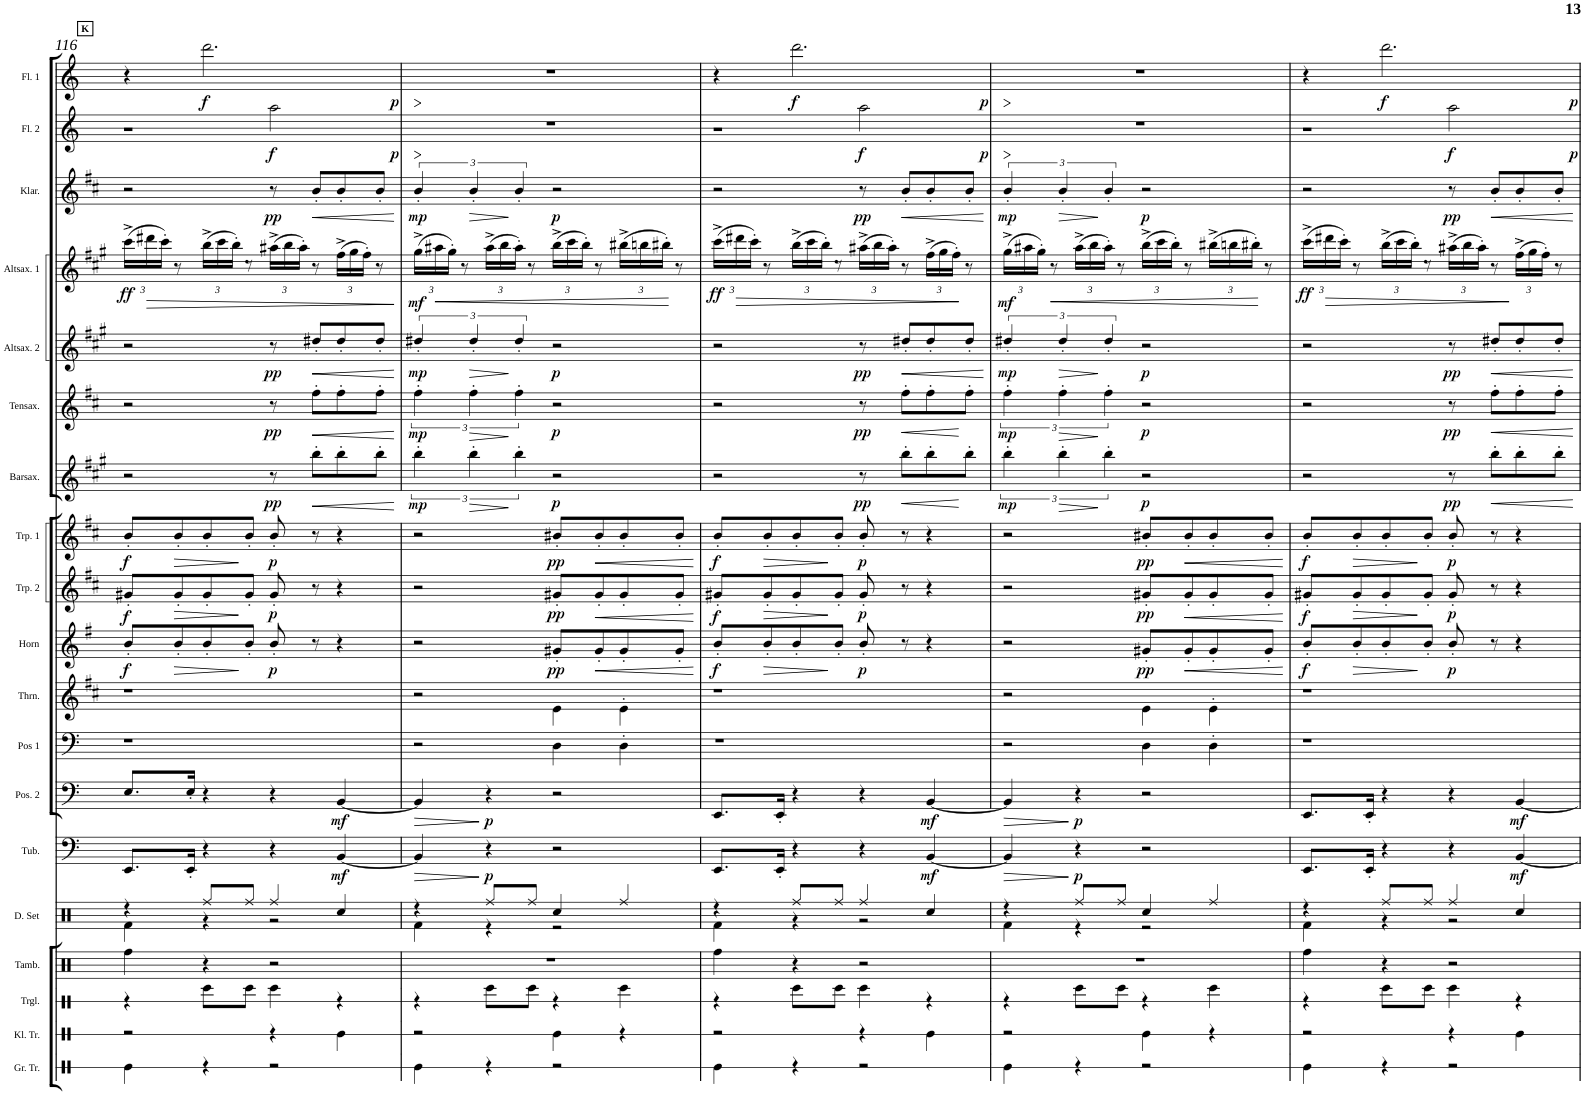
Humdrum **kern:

**kern	**kern	**kern	**kern	**kern	**dynam	**kern	**dynam	**kern	**kern	**kern	**dynam	**kern	**dynam	**kern	**dynam	**kern	**dynam	**kern	**dynam	**kern	**dynam	**kern	**dynam	**kern	**dynam	**kern	**dynam	**kern	**dynam
*part18	*part17	*part16	*part15	*part14	*part14	*part13	*part13	*part12	*part11	*part10	*part10	*part9	*part9	*part8	*part8	*part7	*part7	*part6	*part6	*part5	*part5	*part4	*part4	*part3	*part3	*part2	*part2	*part1	*part1
*staff18	*staff17	*staff16	*staff15	*staff14	*staff14	*staff13	*staff13	*staff12	*staff11	*staff10	*staff10	*staff9	*staff9	*staff8	*staff8	*staff7	*staff7	*staff6	*staff6	*staff5	*staff5	*staff4	*staff4	*staff3	*staff3	*staff2	*staff2	*staff1	*staff1
*I"Große Trommel	*I"Triangel	*I"Tambourine	*I"Drumset	*I"Tuba	*	*I"Posaune 2	*	*I"Posaune 1	*I"Tenorhorn	*I"Horn	*	*I"Trompete 2	*	*I"Trompete 1	*	*I"Baritonsaxophon	*	*I"Tenorsaxophon	*	*I"Altsaxophon 2	*	*I"Altsaxophon 1	*	*I"Klarinette	*	*I"Flöte 2	*	*I"Flöte 1	*
*I'Gr. Tr.	*I'Trgl.	*I'Tamb.	*I'D. Set	*I'Tub.	*	*I'Pos. 2	*	*I'Pos 1	*I'Thrn.	*I'Horn	*	*I'Trp. 2	*	*I'Trp. 1	*	*I'Barsax.	*	*I'Tensax.	*	*I'Altsax. 2	*	*I'Altsax. 1	*	*I'Klar.	*	*I'Fl. 2	*	*I'Fl. 1	*
!!LO:PB:g=z
*clefX	*clefX	*clefX	*clefX	*clefF4	*	*clefF4	*	*clefF4	*clefG2	*clefG2	*	*clefG2	*	*clefG2	*	*clefG2	*	*clefG2	*	*clefG2	*	*clefG2	*	*clefG2	*	*clefG2	*	*clefG2	*
*	*	*	*	*	*	*	*	*	*Trd8c14	*Trd4c7	*	*Trd1c2	*	*Trd1c2	*	*Trd12c21	*	*Trd8c14	*	*Trd5c9	*	*Trd5c9	*	*Trd1c2	*	*	*	*	*
*k[]	*k[]	*k[]	*k[]	*k[]	*	*k[]	*	*k[]	*k[f#c#]	*k[f#]	*	*k[f#c#]	*	*k[f#c#]	*	*k[f#c#g#]	*	*k[f#c#]	*	*k[f#c#g#]	*	*k[f#c#g#]	*	*k[f#c#]	*	*k[]	*	*k[]	*
*M4/4	*M4/4	*M4/4	*M4/4	*M4/4	*	*M4/4	*	*M4/4	*M4/4	*M4/4	*	*M4/4	*	*M4/4	*	*M4/4	*	*M4/4	*	*M4/4	*	*M4/4	*	*M4/4	*	*M4/4	*	*M4/4	*
!!LO:REH:place=s1:a:B:cj:t=K
=116	=116	=116	=116	=116	=116	=116	=116	=116	=116	=116	=116	=116	=116	=116	=116	=116	=116	=116	=116	=116	=116	=116	=116	=116	=116	=116	=116	=116	=116
*	*	*	*^	*	*	*	*	*	*	*	*	*	*	*	*	*	*	*	*	*	*	*	*	*	*	*	*	*	*
*	*	*	*	*	*	*	*	*	*	*	*	*	*	*	*	*	*	*	*	*	*	*	*Xbrackettup	*	*	*	*	*	*	*
!	!	!	!	!	!	!	!	!	!	!	!	!LO:DY:b	!	!LO:DY:b	!	!LO:DY:b	!	!	!	!	!	!	!	!LO:DY:b	!	!	!	!	!	!
4Re\	4r	4Rff\	4r	4Rf\	8.EE/L	.	8.E/L	.	1r	1r	8b'</L	f	8g#X'</L	f	8b'</L	f	2r	.	2r	.	2r	.	(>24ccc#^>\LL	ff	2r	.	2ra	.	4r	.
!	!	!	!	!	!	!	!	!	!	!	!	!	!	!	!	!	!	!	!	!	!	!	!	!LO:HP:b	!	!	!	!	!	!
.	.	.	.	.	.	.	.	.	.	.	.	.	.	.	.	.	.	.	.	.	.	.	24ddd#X\	>	.	.	.	.	.	.
.	.	.	.	.	.	.	.	.	.	.	.	.	.	.	.	.	.	.	.	.	.	.	24ccc#'>\JJ)	.	.	.	.	.	.	.
!	!	!	!	!	!	!	!	!	!	!	!	!LO:HP:b	!	!LO:HP:b	!	!LO:HP:b	!	!	!	!	!	!	!	!	!	!	!	!	!	!
.	.	.	.	.	.	.	.	.	.	.	8b'</	>	8g#'</	>	8b'</	>	.	.	.	.	.	.	8r	.	.	.	.	.	.	.
.	.	.	.	.	16EE'</Jk	.	16E'</Jk	.	.	.	.	.	.	.	.	.	.	.	.	.	.	.	.	.	.	.	.	.	.	.
!	!	!	!	!	!	!	!	!	!	!	!	!	!	!	!	!	!	!	!	!	!	!	!	!	!	!	!	!	!	!LO:DY:b
4r	8R\L	4r	8Rff/L	4r	4r	.	4r	.	.	.	8b'</	.	8g#'</	.	8b'</	.	.	.	.	.	.	.	(>24bb^>\LL	.	.	.	.	.	2.ddd\	f
.	.	.	.	.	.	.	.	.	.	.	.	.	.	.	.	.	.	.	.	.	.	.	24ccc#\	.	.	.	.	.	.	.
.	.	.	.	.	.	.	.	.	.	.	.	.	.	.	.	.	.	.	.	.	.	.	24bb'>\JJ)	.	.	.	.	.	.	.
.	8R\J	.	8Rff/J	.	.	.	.	.	.	.	8b'</J	.	8g#'</J	.	8b'</J	.	.	.	.	.	.	.	8rcc	.	.	.	.	.	.	.
!	!	!	!	!	!	!	!	!	!	!	!	!LO:DY:b	!	!LO:DY:b	!	!LO:DY:b	!	!LO:DY:b	!	!LO:DY:b	!	!LO:DY:b	!	!	!	!LO:DY:b	!	!LO:DY:b	!	!
2r	4R\	2r	4Rff/	2r	4r	.	4r	.	.	.	8b'</	p	8g#'</	p	8b'</	p	8r	pp	8r	pp	8r	pp	(>24aa#X^>\LL	.	8r	pp	2aa\	f	.	.
.	.	.	.	.	.	.	.	.	.	.	.	.	.	.	.	.	.	.	.	.	.	.	24bb\	.	.	.	.	.	.	.
.	.	.	.	.	.	.	.	.	.	.	.	.	.	.	.	.	.	.	.	.	.	.	24aa#'>\JJ)	.	.	.	.	.	.	.
!	!	!	!	!	!	!	!	!	!	!	!	!	!	!	!	!	!	!LO:HP:b	!	!LO:HP:b	!	!LO:HP:b	!	!	!	!LO:HP:b	!	!	!	!
.	.	.	.	.	.	.	.	.	.	.	8r	.	8r	.	8r	.	8bb'>\L	<	8ff#'>\L	<	8dd#X'</L	<	8r	.	8b'</L	<	.	.	.	.
!	!	!	!	!	!	!LO:DY:b	!	!LO:DY:b	!	!	!	!	!	!	!	!	!	!	!	!	!	!	!	!	!	!	!	!	!	!
.	4r	.	4Rcc/	.	[4BB/	mf	[4BB/	mf	.	.	4r	.	4r	.	4r	.	8bb'>\	.	8ff#'>\	.	8dd#'</	.	(>24ff#^>\LL	.	8b'</	.	.	.	.	.
.	.	.	.	.	.	.	.	.	.	.	.	.	.	.	.	.	.	.	.	.	.	.	24gg#\	.	.	.	.	.	.	.
.	.	.	.	.	.	.	.	.	.	.	.	.	.	.	.	.	.	.	.	.	.	.	24ff#'>\JJ)	.	.	.	.	.	.	.
.	.	.	.	.	.	.	.	.	.	.	.	.	.	.	.	.	8bb'>\J	.	8ff#'>\J	.	8dd#'</J	.	8r	.	8b'</J	.	.	.	.	.
=117	=117	=117	=117	=117	=117	=117	=117	=117	=117	=117	=117	=117	=117	=117	=117	=117	=117	=117	=117	=117	=117	=117	=117	=117	=117	=117	=117	=117	=117	=117
!	!	!	!	!	!	!LO:HP:b	!	!LO:HP:b	!	!	!	!	!	!	!	!	!	!LO:DY:b	!	!LO:DY:b	!	!LO:DY:b	!	!LO:DY:b	!	!LO:DY:b	!	!LO:HP:b	!	!LO:HP:b
4Re\	4r	1r	4r	4Rf\	4BB/]	>	4BB/]	>	2r	2r	2r	.	2r	.	2r	.	6bb'>\	mp	6ff#'>\	mp	6dd#X'</	mp	(>24gg#^>\LL	mf	6b'</	mp	1r	>	1r	>
!	!	!	!	!	!	!	!	!	!	!	!	!	!	!	!	!	!	!	!	!	!	!	!	!LO:HP:b	!	!	!	!	!	!
.	.	.	.	.	.	.	.	.	.	.	.	.	.	.	.	.	.	.	.	.	.	.	24aa#X\	<	.	.	.	.	.	.
.	.	.	.	.	.	.	.	.	.	.	.	.	.	.	.	.	.	.	.	.	.	.	24gg#'>\JJ)	.	.	.	.	.	.	.
.	.	.	.	.	.	.	.	.	.	.	.	.	.	.	.	.	.	.	.	.	.	.	8r	.	.	.	.	.	.	.
!	!	!	!	!	!	!	!	!	!	!	!	!	!	!	!	!	!	!LO:HP:b	!	!LO:HP:b	!	!LO:HP:b	!	!	!	!LO:HP:b	!	!	!	!
.	.	.	.	.	.	.	.	.	.	.	.	.	.	.	.	.	6bb'>\	>	6ff#'>\	>	6dd#'</	>	.	.	6b'</	>	.	.	.	.
!	!	!	!	!	!	!LO:DY:b	!	!LO:DY:b	!	!	!	!	!	!	!	!	!	!	!	!	!	!	!	!	!	!	!	!	!	!
4r	8R\L	.	8Rff/L	4r	4r	p	4r	p	.	.	.	.	.	.	.	.	.	.	.	.	.	.	(>24aa#^>\LL	.	.	.	.	.	.	.
.	.	.	.	.	.	.	.	.	.	.	.	.	.	.	.	.	.	.	.	.	.	.	24bb\	.	.	.	.	.	.	.
.	.	.	.	.	.	.	.	.	.	.	.	.	.	.	.	.	6bb'>\	[	6ff#'>\	[	6dd#'</	[	24aa#'>\JJ)	.	6b'</	[	.	.	.	.
.	8R\J	.	8Rff/J	.	.	.	.	.	.	.	.	.	.	.	.	.	.	.	.	.	.	.	8r	.	.	.	.	.	.	.
!	!	!	!	!	!	!	!	!	!	!	!	!LO:DY:b	!	!LO:DY:b	!	!LO:DY:b	!	!LO:DY:b	!	!LO:DY:b	!	!LO:DY:b	!	!	!	!LO:DY:b	!	!	!	!
2r	4r	.	4Rcc/	2r	2r	.	2r	.	4D\	4e\	8g#X'</L	pp	8g#X'</L	pp	8b#X'</L	pp	2r	p	2r	p	2r	p	(>24bb^>\LL	.	2r	p	.	.	.	.
.	.	.	.	.	.	.	.	.	.	.	.	.	.	.	.	.	.	.	.	.	.	.	24ccc#\	.	.	.	.	.	.	.
.	.	.	.	.	.	.	.	.	.	.	.	.	.	.	.	.	.	.	.	.	.	.	24bb'>\JJ)	.	.	.	.	.	.	.
!	!	!	!	!	!	!	!	!	!	!	!	!LO:HP:b	!	!LO:HP:b	!	!LO:HP:b	!	!	!	!	!	!	!	!	!	!	!	!	!	!
.	.	.	.	.	.	.	.	.	.	.	8g#'</	<	8g#'</	<	8b#'</	<	.	.	.	.	.	.	8r	.	.	.	.	.	.	.
.	4R\	.	4Rff/	.	.	.	.	.	4D'>\	4e'>\	8g#'</	.	8g#'</	.	8b#'</	.	.	.	.	.	.	.	(>24bb#X^>\LL	.	.	.	.	.	.	.
.	.	.	.	.	.	.	.	.	.	.	.	.	.	.	.	.	.	.	.	.	.	.	24bbn\	.	.	.	.	.	.	.
.	.	.	.	.	.	.	.	.	.	.	.	.	.	.	.	.	.	.	.	.	.	.	24bb#X'>\JJ)	.	.	.	.	.	.	.
.	.	.	.	.	.	.	.	.	.	.	8g#'</J	.	8g#'</J	.	8b#'</J	.	.	.	.	.	.	.	8r	]	.	.	.	.	.	.
*	*	*	*v	*v	*	*	*	*	*	*	*	*	*	*	*	*	*	*	*	*	*	*	*	*	*	*	*	*	*	*
.	.	.	.	.	.	.	.	.	.	.	]	.	]	.	]	.	.	.	.	.	.	.	.	.	.	.	.	.	.
=118	=118	=118	=118	=118	=118	=118	=118	=118	=118	=118	=118	=118	=118	=118	=118	=118	=118	=118	=118	=118	=118	=118	=118	=118	=118	=118	=118	=118	=118
*	*	*	*^	*	*	*	*	*	*	*	*	*	*	*	*	*	*	*	*	*	*	*	*	*	*	*	*	*	*
!	!	!	!	!	!	!	!	!	!	!	!	!LO:DY:b	!	!LO:DY:b	!	!LO:DY:b	!	!	!	!	!	!	!	!LO:DY:b	!	!	!	!	!	!
4Re\	4r	4Rff\	4r	4Rf\	8.EE/L	.	8.EE/L	.	1r	1r	8b'</L	f	8g#X'</L	f	8b'</L	f	2r	.	2r	.	2r	.	(>24ccc#^>\LL	ff	2r	.	2ra	.	4r	.
!	!	!	!	!	!	!	!	!	!	!	!	!	!	!	!	!	!	!	!	!	!	!	!	!LO:HP:b	!	!	!	!	!	!
.	.	.	.	.	.	.	.	.	.	.	.	.	.	.	.	.	.	.	.	.	.	.	24ddd#X\	>	.	.	.	.	.	.
.	.	.	.	.	.	.	.	.	.	.	.	.	.	.	.	.	.	.	.	.	.	.	24ccc#'>\JJ)	.	.	.	.	.	.	.
!	!	!	!	!	!	!	!	!	!	!	!	!LO:HP:b	!	!LO:HP:b	!	!LO:HP:b	!	!	!	!	!	!	!	!	!	!	!	!	!	!
.	.	.	.	.	.	.	.	.	.	.	8b'</	>	8g#'</	>	8b'</	>	.	.	.	.	.	.	8r	.	.	.	.	.	.	.
.	.	.	.	.	16EE'</Jk	.	16EE'</Jk	.	.	.	.	.	.	.	.	.	.	.	.	.	.	.	.	.	.	.	.	.	.	.
!	!	!	!	!	!	!	!	!	!	!	!	!	!	!	!	!	!	!	!	!	!	!	!	!	!	!	!	!	!	!LO:DY:b
4r	8R\L	4r	8Rff/L	4r	4r	.	4r	.	.	.	8b'</	.	8g#'</	.	8b'</	.	.	.	.	.	.	.	(>24bb^>\LL	.	.	.	.	.	2.ddd\	f
.	.	.	.	.	.	.	.	.	.	.	.	.	.	.	.	.	.	.	.	.	.	.	24ccc#\	.	.	.	.	.	.	.
.	.	.	.	.	.	.	.	.	.	.	.	.	.	.	.	.	.	.	.	.	.	.	24bb'>\JJ)	.	.	.	.	.	.	.
.	8R\J	.	8Rff/J	.	.	.	.	.	.	.	8b'</J	[	8g#'</J	[	8b'</J	[	.	.	.	.	.	.	8rcc	.	.	.	.	.	.	.
!	!	!	!	!	!	!	!	!	!	!	!	!LO:DY:b	!	!LO:DY:b	!	!LO:DY:b	!	!LO:DY:b	!	!LO:DY:b	!	!LO:DY:b	!	!	!	!LO:DY:b	!	!LO:DY:b	!	!
2r	4R\	2r	4Rff/	2r	4r	.	4r	.	.	.	8b'</	p	8g#'</	p	8b'</	p	8r	pp	8r	pp	8r	pp	(>24aa#X^>\LL	.	8r	pp	2aa\	f	.	.
.	.	.	.	.	.	.	.	.	.	.	.	.	.	.	.	.	.	.	.	.	.	.	24bb\	.	.	.	.	.	.	.
.	.	.	.	.	.	.	.	.	.	.	.	.	.	.	.	.	.	.	.	.	.	.	24aa#'>\JJ)	.	.	.	.	.	.	.
!	!	!	!	!	!	!	!	!	!	!	!	!	!	!	!	!	!	!LO:HP:b	!	!LO:HP:b	!	!LO:HP:b	!	!	!	!LO:HP:b	!	!	!	!
.	.	.	.	.	.	.	.	.	.	.	8r	.	8r	.	8r	.	8bb'>\L	<	8ff#'>\L	<	8dd#X'</L	<	8r	.	8b'</L	<	.	.	.	.
!	!	!	!	!	!	!LO:DY:b	!	!LO:DY:b	!	!	!	!	!	!	!	!	!	!	!	!	!	!	!	!	!	!	!	!	!	!
.	4r	.	4Rcc/	.	[4BB/	mf	[4BB/	mf	.	.	4r	.	4r	.	4r	.	8bb'>\	.	8ff#'>\	.	8dd#'</	.	(>24ff#^>\LL	.	8b'</	.	.	.	.	.
.	.	.	.	.	.	.	.	.	.	.	.	.	.	.	.	.	.	.	.	.	.	.	24gg#\	.	.	.	.	.	.	.
.	.	.	.	.	.	.	.	.	.	.	.	.	.	.	.	.	.	.	.	.	.	.	24ff#'>\JJ)	.	.	.	.	.	.	.
.	.	.	.	.	.	.	.	.	.	.	.	.	.	.	.	.	8bb'>\J	]	8ff#'>\J	]	8dd#'</J	.	8r	[	8b'</J	.	.	.	.	.
*	*	*	*v	*v	*	*	*	*	*	*	*	*	*	*	*	*	*	*	*	*	*	*	*	*	*	*	*	*	*	*
.	.	.	.	.	.	.	.	.	.	.	.	.	.	.	.	.	.	.	.	.	]	.	.	.	]	.	]	.	]
=119	=119	=119	=119	=119	=119	=119	=119	=119	=119	=119	=119	=119	=119	=119	=119	=119	=119	=119	=119	=119	=119	=119	=119	=119	=119	=119	=119	=119	=119
*	*	*	*^	*	*	*	*	*	*	*	*	*	*	*	*	*	*	*	*	*	*	*	*	*	*	*	*	*	*
!	!	!	!	!	!	!	!	!	!	!	!	!	!	!	!	!	!	!LO:DY:b	!	!LO:DY:b	!	!LO:DY:b	!	!LO:DY:b	!	!LO:DY:b	!	!LO:HP:b	!	!LO:HP:b
4Re\	4r	1r	4r	4Rf\	4BB/]	.	4BB/]	.	2r	2r	2r	.	2r	.	2r	.	6bb'>\	mp	6ff#'>\	mp	6dd#X'</	mp	(>24gg#^>\LL	mf	6b'</	mp	1r	>	1r	>
.	.	.	.	.	.	.	.	.	.	.	.	.	.	.	.	.	.	.	.	.	.	.	24aa#X\	.	.	.	.	.	.	.
.	.	.	.	.	.	.	.	.	.	.	.	.	.	.	.	.	.	.	.	.	.	.	24gg#'>\JJ)	.	.	.	.	.	.	.
!	!	!	!	!	!	!	!	!	!	!	!	!	!	!	!	!	!	!	!	!	!	!	!	!LO:HP:b	!	!	!	!	!	!
.	.	.	.	.	.	.	.	.	.	.	.	.	.	.	.	.	.	.	.	.	.	.	8r	<	.	.	.	.	.	.
!	!	!	!	!	!	!	!	!	!	!	!	!	!	!	!	!	!	!LO:HP:b	!	!LO:HP:b	!	!LO:HP:b	!	!	!	!LO:HP:b	!	!	!	!
.	.	.	.	.	.	.	.	.	.	.	.	.	.	.	.	.	6bb'>\	>	6ff#'>\	>	6dd#'</	>	.	.	6b'</	>	.	.	.	.
!	!	!	!	!	!	!LO:DY:n=1:b	!	!LO:DY:n=1:b	!	!	!	!	!	!	!	!	!	!	!	!	!	!	!	!	!	!	!	!	!	!
4r	8R\L	.	8Rff/L	4r	4r	] p	4r	] p	.	.	.	.	.	.	.	.	.	.	.	.	.	.	(>24aa#^>\LL	.	.	.	.	.	.	.
.	.	.	.	.	.	.	.	.	.	.	.	.	.	.	.	.	.	.	.	.	.	.	24bb\	.	.	.	.	.	.	.
.	.	.	.	.	.	.	.	.	.	.	.	.	.	.	.	.	6bb'>\	[	6ff#'>\	[	6dd#'</	[	24aa#'>\JJ)	.	6b'</	[	.	.	.	.
.	8R\J	.	8Rff/J	.	.	.	.	.	.	.	.	.	.	.	.	.	.	.	.	.	.	.	8r	.	.	.	.	.	.	.
!	!	!	!	!	!	!	!	!	!	!	!	!LO:DY:b	!	!LO:DY:b	!	!LO:DY:b	!	!LO:DY:b	!	!LO:DY:b	!	!LO:DY:b	!	!	!	!LO:DY:b	!	!	!	!
2r	4r	.	4Rcc/	2r	2r	.	2r	.	4D\	4e\	8g#X'</L	pp	8g#X'</L	pp	8b#X'</L	pp	2r	p	2r	p	2r	p	(>24bb^>\LL	.	2r	p	.	.	.	.
.	.	.	.	.	.	.	.	.	.	.	.	.	.	.	.	.	.	.	.	.	.	.	24ccc#\	.	.	.	.	.	.	.
.	.	.	.	.	.	.	.	.	.	.	.	.	.	.	.	.	.	.	.	.	.	.	24bb'>\JJ)	.	.	.	.	.	.	.
!	!	!	!	!	!	!	!	!	!	!	!	!LO:HP:b	!	!LO:HP:b	!	!LO:HP:b	!	!	!	!	!	!	!	!	!	!	!	!	!	!
.	.	.	.	.	.	.	.	.	.	.	8g#'</	<	8g#'</	<	8b#'</	<	.	.	.	.	.	.	8r	.	.	.	.	.	.	.
.	4R\	.	4Rff/	.	.	.	.	.	4D'>\	4e'>\	8g#'</	.	8g#'</	.	8b#'</	.	.	.	.	.	.	.	(>24bb#X^>\LL	.	.	.	.	.	.	.
.	.	.	.	.	.	.	.	.	.	.	.	.	.	.	.	.	.	.	.	.	.	.	24bbn\	.	.	.	.	.	.	.
.	.	.	.	.	.	.	.	.	.	.	.	.	.	.	.	.	.	.	.	.	.	.	24bb#X'>\JJ)	.	.	.	.	.	.	.
.	.	.	.	.	.	.	.	.	.	.	8g#'</J	.	8g#'</J	.	8b#'</J	.	.	.	.	.	.	.	8r	]	.	.	.	.	.	.
*	*	*	*v	*v	*	*	*	*	*	*	*	*	*	*	*	*	*	*	*	*	*	*	*	*	*	*	*	*	*	*
.	.	.	.	.	.	.	.	.	.	.	]	.	]	.	]	.	.	.	.	.	.	.	.	.	.	.	.	.	.
=120	=120	=120	=120	=120	=120	=120	=120	=120	=120	=120	=120	=120	=120	=120	=120	=120	=120	=120	=120	=120	=120	=120	=120	=120	=120	=120	=120	=120	=120
*	*	*	*^	*	*	*	*	*	*	*	*	*	*	*	*	*	*	*	*	*	*	*	*	*	*	*	*	*	*
!	!	!	!	!	!	!	!	!	!	!	!	!LO:DY:b	!	!LO:DY:b	!	!LO:DY:b	!	!	!	!	!	!	!	!LO:DY:b	!	!	!	!	!	!
4Re\	4r	4Rff\	4r	4Rf\	8.EE/L	.	8.EE/L	.	1r	1r	8b'</L	f	8g#X'</L	f	8b'</L	f	2r	.	2r	.	2r	.	(>24ccc#^>\LL	ff	2r	.	2ra	.	4r	.
.	.	.	.	.	.	.	.	.	.	.	.	.	.	.	.	.	.	.	.	.	.	.	24ddd#X\	.	.	.	.	.	.	.
.	.	.	.	.	.	.	.	.	.	.	.	.	.	.	.	.	.	.	.	.	.	.	24ccc#'>\JJ)	.	.	.	.	.	.	.
.	.	.	.	.	.	.	.	.	.	.	8b'</	.	8g#'</	.	8b'</	.	.	.	.	.	.	.	8r	.	.	.	.	.	.	.
.	.	.	.	.	16EE'</Jk	.	16EE'</Jk	.	.	.	.	.	.	.	.	.	.	.	.	.	.	.	.	.	.	.	.	.	.	.
!	!	!	!	!	!	!	!	!	!	!	!	!	!	!	!	!	!	!	!	!	!	!	!	!	!	!	!	!	!	!LO:DY:b
4r	8R\L	4r	8Rff/L	4r	4r	.	4r	.	.	.	8b'</	.	8g#'</	.	8b'</	.	.	.	.	.	.	.	(>24bb^>\LL	.	.	.	.	.	2.ddd\	f
.	.	.	.	.	.	.	.	.	.	.	.	.	.	.	.	.	.	.	.	.	.	.	24ccc#\	.	.	.	.	.	.	.
.	.	.	.	.	.	.	.	.	.	.	.	.	.	.	.	.	.	.	.	.	.	.	24bb'>\JJ)	.	.	.	.	.	.	.
.	8R\J	.	8Rff/J	.	.	.	.	.	.	.	8b'</J	[	8g#'</J	[	8b'</J	[	.	.	.	.	.	.	8rcc	.	.	.	.	.	.	.
!	!	!	!	!	!	!	!	!	!	!	!	!LO:DY:b	!	!LO:DY:b	!	!LO:DY:b	!	!LO:DY:b	!	!LO:DY:b	!	!LO:DY:b	!	!	!	!LO:DY:b	!	!LO:DY:b	!	!
2r	4R\	2r	4Rff/	2r	4r	.	4r	.	.	.	8b'</	p	8g#'</	p	8b'</	p	8r	pp	8r	pp	8r	pp	(>24aa#X^>\LL	.	8r	pp	2aa\	f	.	.
.	.	.	.	.	.	.	.	.	.	.	.	.	.	.	.	.	.	.	.	.	.	.	24bb\	.	.	.	.	.	.	.
.	.	.	.	.	.	.	.	.	.	.	.	.	.	.	.	.	.	.	.	.	.	.	24aa#'>\JJ)	.	.	.	.	.	.	.
.	.	.	.	.	.	.	.	.	.	.	8r	.	8r	.	8r	.	8bb'>\L	.	8ff#'>\L	.	8dd#X'</L	.	8r	.	8b'</L	.	.	.	.	.
!	!	!	!	!	!	!LO:DY:b	!	!LO:DY:b	!	!	!	!	!	!	!	!	!	!	!	!	!	!	!	!	!	!	!	!	!	!
.	4r	.	4Rcc/	.	[4BB/	mf	[4BB/	mf	.	.	4r	.	4r	.	4r	.	8bb'>\	.	8ff#'>\	.	8dd#'</	.	(>24ff#^>\LL	[	8b'</	.	.	.	.	.
.	.	.	.	.	.	.	.	.	.	.	.	.	.	.	.	.	.	.	.	.	.	.	24gg#\	.	.	.	.	.	.	.
.	.	.	.	.	.	.	.	.	.	.	.	.	.	.	.	.	.	.	.	.	.	.	24ff#'>\JJ)	.	.	.	.	.	.	.
.	.	.	.	.	.	.	.	.	.	.	.	.	.	.	.	.	8bb'>\J	.	8ff#'>\J	.	8dd#'</J	.	8r	.	8b'</J	.	.	.	.	.
*	*	*	*v	*v	*	*	*	*	*	*	*	*	*	*	*	*	*	*	*	*	*	*	*	*	*	*	*	*	*	*
.	.	.	.	.	.	.	.	.	.	.	.	.	.	.	.	.	]	.	]	.	]	.	.	.	]	.	]	.	]
=	=	=	=	=	=	=	=	=	=	=	=	=	=	=	=	=	=	=	=	=	=	=	=	=	=	=	=	=	=
*-	*-	*-	*-	*-	*-	*-	*-	*-	*-	*-	*-	*-	*-	*-	*-	*-	*-	*-	*-	*-	*-	*-	*-	*-	*-	*-	*-	*-	*-
